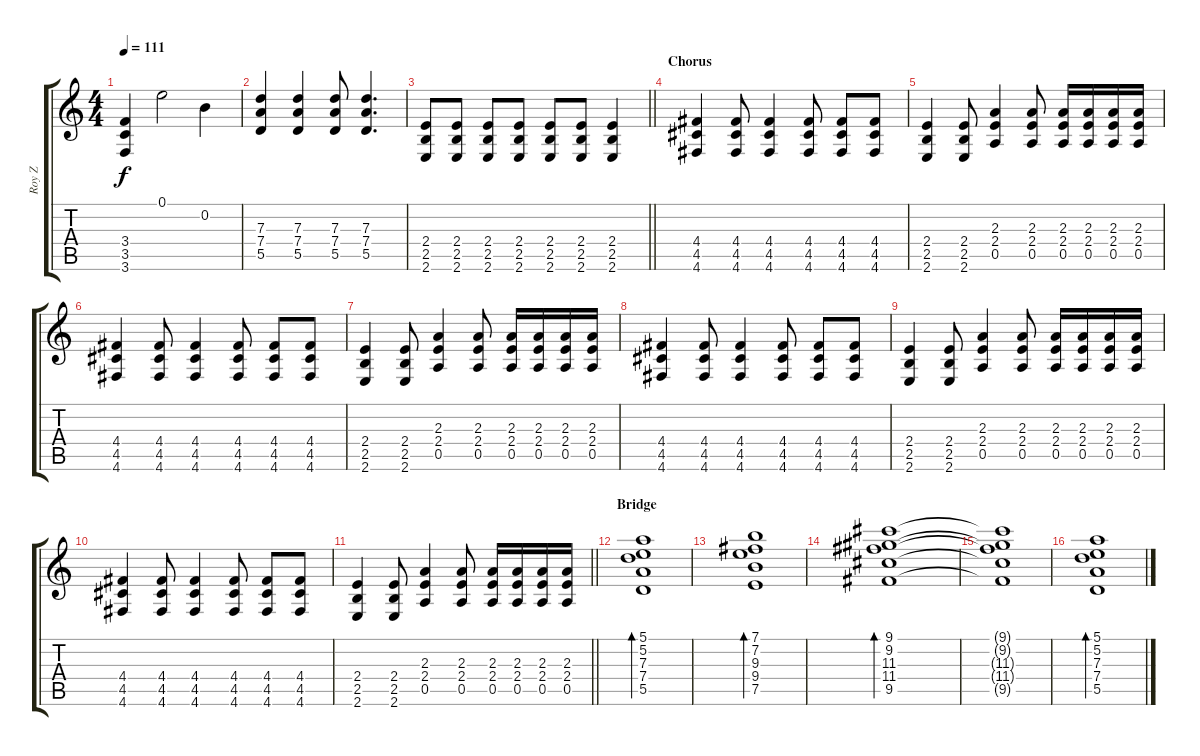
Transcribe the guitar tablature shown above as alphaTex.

\track ("Roy Z" "Roy Z") {instrument overdrivenguitar}
\staff {score tabs}
\tuning (E4 B3 G3 D3 A2 D2) {hide}
\ts (4 4)
\tempo 111
\clef g2
\ks c
(3.4{t} 3.5{t} 3.6{t}).4{dy f} 0.1.2 0.2.4 |
(7.3 7.4 5.5).4 (7.3 7.4 5.5).4 (7.3 7.4 5.5).8 (7.3 7.4 5.5).4{d} |
\barLineRight lightlight
(2.4 2.5 2.6).8 (2.4 2.5 2.6).8 (2.4 2.5 2.6).8 (2.4 2.5 2.6).8 (2.4 2.5 2.6).8 (2.4 2.5 2.6).8 (2.4 2.5 2.6).4 |
\section ("" "Chorus")
(4.4 4.5 4.6).4 (4.4 4.5 4.6).8 (4.4 4.5 4.6).4 (4.4 4.5 4.6).8 (4.4 4.5 4.6).8 (4.4 4.5 4.6).8 |
(2.4 2.5 2.6).4 (2.4 2.5 2.6).8 (2.3 2.4 0.5).4 (2.3 2.4 0.5).8 (2.3 2.4 0.5).16 (2.3 2.4 0.5).16 (2.3 2.4 0.5).16 (2.3 2.4 0.5).16 |
(4.4 4.5 4.6).4 (4.4 4.5 4.6).8 (4.4 4.5 4.6).4 (4.4 4.5 4.6).8 (4.4 4.5 4.6).8 (4.4 4.5 4.6).8 |
(2.4 2.5 2.6).4 (2.4 2.5 2.6).8 (2.3 2.4 0.5).4 (2.3 2.4 0.5).8 (2.3 2.4 0.5).16 (2.3 2.4 0.5).16 (2.3 2.4 0.5).16 (2.3 2.4 0.5).16 |
(4.4 4.5 4.6).4 (4.4 4.5 4.6).8 (4.4 4.5 4.6).4 (4.4 4.5 4.6).8 (4.4 4.5 4.6).8 (4.4 4.5 4.6).8 |
(2.4 2.5 2.6).4 (2.4 2.5 2.6).8 (2.3 2.4 0.5).4 (2.3 2.4 0.5).8 (2.3 2.4 0.5).16 (2.3 2.4 0.5).16 (2.3 2.4 0.5).16 (2.3 2.4 0.5).16 |
(4.4 4.5 4.6).4 (4.4 4.5 4.6).8 (4.4 4.5 4.6).4 (4.4 4.5 4.6).8 (4.4 4.5 4.6).8 (4.4 4.5 4.6).8 |
\barLineRight lightlight
(2.4 2.5 2.6).4 (2.4 2.5 2.6).8 (2.3 2.4 0.5).4 (2.3 2.4 0.5).8 (2.3 2.4 0.5).16 (2.3 2.4 0.5).16 (2.3 2.4 0.5).16 (2.3 2.4 0.5).16 |
\section ("" "Bridge")
(5.1 5.2 7.3 7.4 5.5).1{bd 60} |
(7.1 7.2 9.3 9.4 7.5).1{bd 60} |
(9.1 9.2 11.3 11.4 9.5).1{bd 60} |
(9.1{t} 9.2{t} 11.3{t} 11.4{t} 9.5{t}).1 |
(5.1 5.2 7.3 7.4 5.5).1{bd 60}
